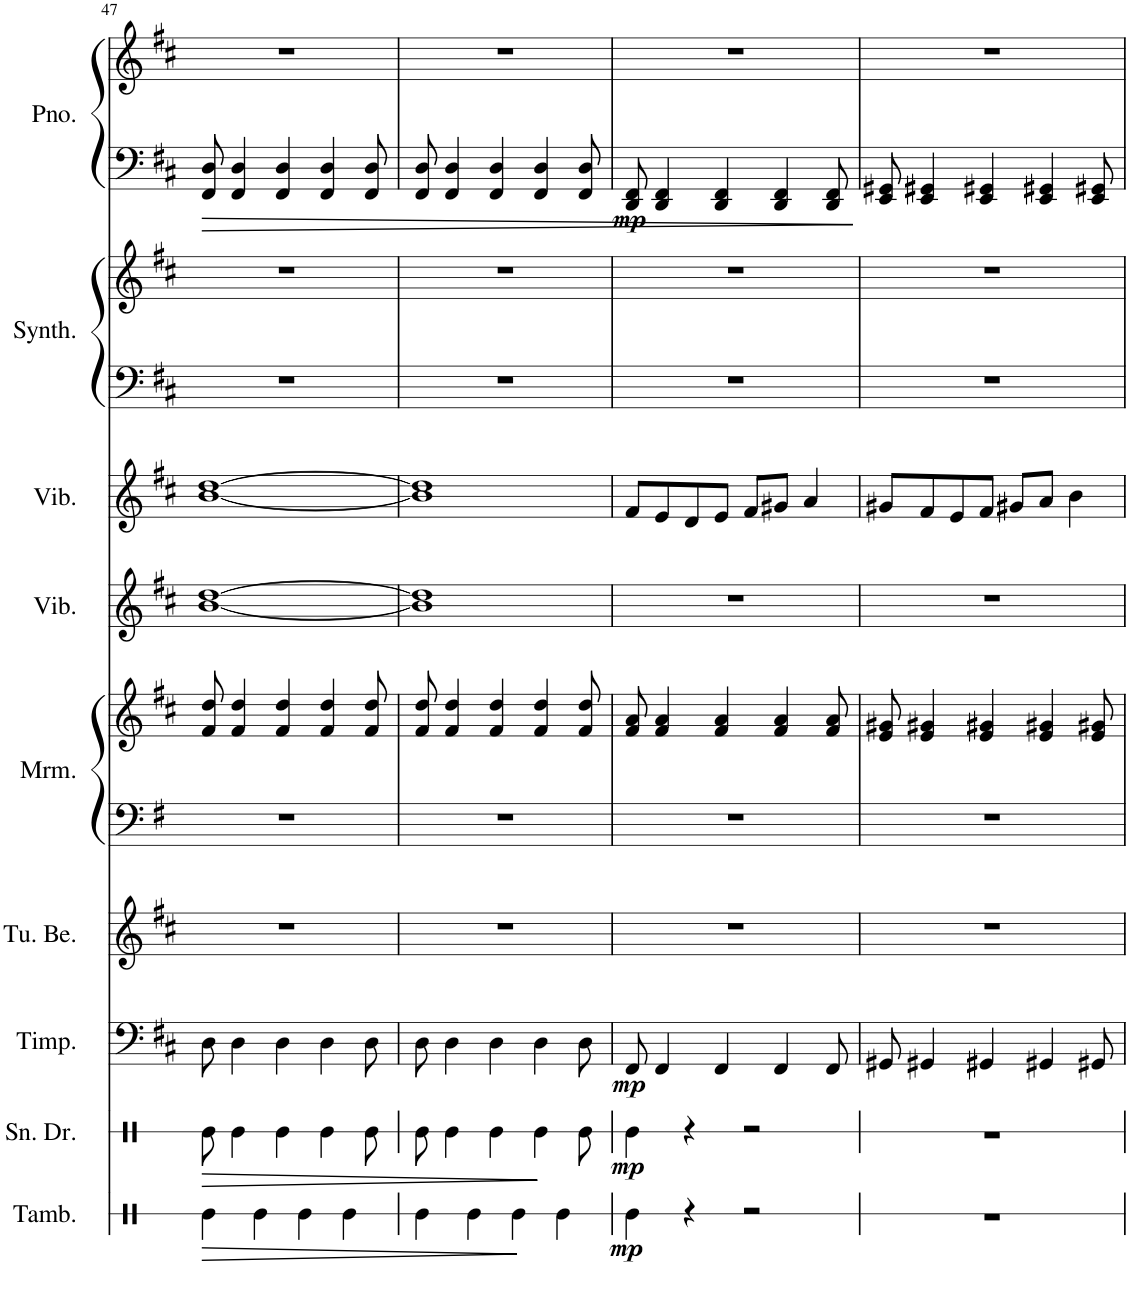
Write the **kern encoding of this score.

**kern	**dynam	**kern	**dynam	**kern	**dynam	**kern	**kern	**kern	**kern	**kern	**kern	**kern	**kern	**kern	**dynam
*part9	*part9	*part8	*part8	*part7	*part7	*part6	*part5	*part5	*part4	*part3	*part2	*part2	*part1	*part1	*part1
*staff12	*staff12	*staff11	*staff11	*staff10	*staff10	*staff9	*staff8	*staff7	*staff6	*staff5	*staff4	*staff3	*staff2	*staff1	*staff1/2
*I"Tambourine	*	*I"Snare Drum	*	*I"Timpani	*	*I"Tubular Bells	*I"Marimba	*	*I"Vibraphone	*I"Vibraphone	*I"Keyboard Synthesizer	*	*I"Piano	*	*
*I'Tamb.	*	*I'Sn. Dr.	*	*I'Timp.	*	*I'Tu. Be.	*I'Mrm.	*	*I'Vib.	*I'Vib.	*I'Synth.	*	*I'Pno.	*	*
!!LO:PB:g=z
*clefX	*	*clefX	*	*clefF4	*	*clefG2	*clefF4	*clefG2	*clefG2	*clefG2	*clefF4	*clefG2	*clefF4	*clefG2	*
*k[]	*	*k[]	*	*k[f#c#]	*	*k[f#c#]	*k[f#]	*k[f#c#]	*k[f#c#]	*k[f#c#]	*k[f#c#]	*k[f#c#]	*k[f#c#]	*k[f#c#]	*
*M4/4	*	*M4/4	*	*M4/4	*	*M4/4	*M4/4	*M4/4	*M4/4	*M4/4	*M4/4	*M4/4	*M4/4	*M4/4	*
=47	=47	=47	=47	=47	=47	=47	=47	=47	=47	=47	=47	=47	=47	=47	=47
!	!LO:HP:b	!	!LO:HP:b	!	!	!	!	!	!	!	!	!	!	!	!
4Re\	>	8Re\	>	8D\	.	1r	1r	8f#/ 8dd/	[1b [1dd	[1b [1dd	1r	1r	8FF#/ 8D/	1r	.
.	.	4Re\	.	4D\	.	.	.	4f#/ 4dd/	.	.	.	.	4FF#/ 4D/	.	.
4Re\	.	.	.	.	.	.	.	.	.	.	.	.	.	.	.
.	.	4Re\	.	4D\	.	.	.	4f#/ 4dd/	.	.	.	.	4FF#/ 4D/	.	.
4Re\	.	.	.	.	.	.	.	.	.	.	.	.	.	.	.
.	.	4Re\	.	4D\	.	.	.	4f#/ 4dd/	.	.	.	.	4FF#/ 4D/	.	.
4Re\	.	.	.	.	.	.	.	.	.	.	.	.	.	.	.
.	.	8Re\	.	8D\	.	.	.	8f#/ 8dd/	.	.	.	.	8FF#/ 8D/	.	.
.	]	.	]	.	.	.	.	.	.	.	.	.	.	.	.
=48	=48	=48	=48	=48	=48	=48	=48	=48	=48	=48	=48	=48	=48	=48	=48
4Re\	.	8Re\	.	8D\	.	1r	1r	8f#/ 8dd/	1b] 1dd]	1b] 1dd]	1r	1r	8FF#/ 8D/	1r	.
.	.	4Re\	.	4D\	.	.	.	4f#/ 4dd/	.	.	.	.	4FF#/ 4D/	.	.
4Re\	.	.	.	.	.	.	.	.	.	.	.	.	.	.	.
.	.	4Re\	.	4D\	.	.	.	4f#/ 4dd/	.	.	.	.	4FF#/ 4D/	.	.
4Re\	.	.	.	.	.	.	.	.	.	.	.	.	.	.	.
.	.	4Re\	.	4D\	.	.	.	4f#/ 4dd/	.	.	.	.	4FF#/ 4D/	.	.
4Re\	.	.	.	.	.	.	.	.	.	.	.	.	.	.	.
.	.	8Re\	.	8D\	.	.	.	8f#/ 8dd/	.	.	.	.	8FF#/ 8D/	.	.
=49	=49	=49	=49	=49	=49	=49	=49	=49	=49	=49	=49	=49	=49	=49	=49
!	!LO:DY:b	!	!LO:DY:b	!	!LO:DY:b	!	!	!	!	!	!	!	!	!	!LO:DY:b=2
4Re\	mp	4Re\	mp	8FF#/	mp	1r	1r	8f#/ 8a/	1r	8f#/L	1r	1r	8DD/ 8FF#/	1r	mp
.	.	.	.	4FF#/	.	.	.	4f#/ 4a/	.	8e/	.	.	4DD/ 4FF#/	.	.
4r	.	4r	.	.	.	.	.	.	.	8d/	.	.	.	.	.
.	.	.	.	4FF#/	.	.	.	4f#/ 4a/	.	8e/J	.	.	4DD/ 4FF#/	.	.
2r	.	2r	.	.	.	.	.	.	.	8f#/L	.	.	.	.	.
.	.	.	.	4FF#/	.	.	.	4f#/ 4a/	.	8g#X/J	.	.	4DD/ 4FF#/	.	.
.	.	.	.	.	.	.	.	.	.	4a/	.	.	.	.	.
.	.	.	.	8FF#/	.	.	.	8f#/ 8a/	.	.	.	.	8DD/ 8FF#/	.	.
=50	=50	=50	=50	=50	=50	=50	=50	=50	=50	=50	=50	=50	=50	=50	=50
1r	.	1r	.	8GG#X/	.	1r	1r	8e/ 8g#X/	1r	8g#X/L	1r	1r	8EE/ 8GG#X/	1r	.
.	.	.	.	4GG#X/	.	.	.	4e/ 4g#X/	.	8f#/	.	.	4EE/ 4GG#X/	.	.
.	.	.	.	.	.	.	.	.	.	8e/	.	.	.	.	.
.	.	.	.	4GG#X/	.	.	.	4e/ 4g#X/	.	8f#/J	.	.	4EE/ 4GG#X/	.	.
.	.	.	.	.	.	.	.	.	.	8g#X/L	.	.	.	.	.
.	.	.	.	4GG#X/	.	.	.	4e/ 4g#X/	.	8a/J	.	.	4EE/ 4GG#X/	.	.
.	.	.	.	.	.	.	.	.	.	4b\	.	.	.	.	.
.	.	.	.	8GG#X/	.	.	.	8e/ 8g#X/	.	.	.	.	8EE/ 8GG#X/	.	.
=	=	=	=	=	=	=	=	=	=	=	=	=	=	=	=
*-	*-	*-	*-	*-	*-	*-	*-	*-	*-	*-	*-	*-	*-	*-	*-
